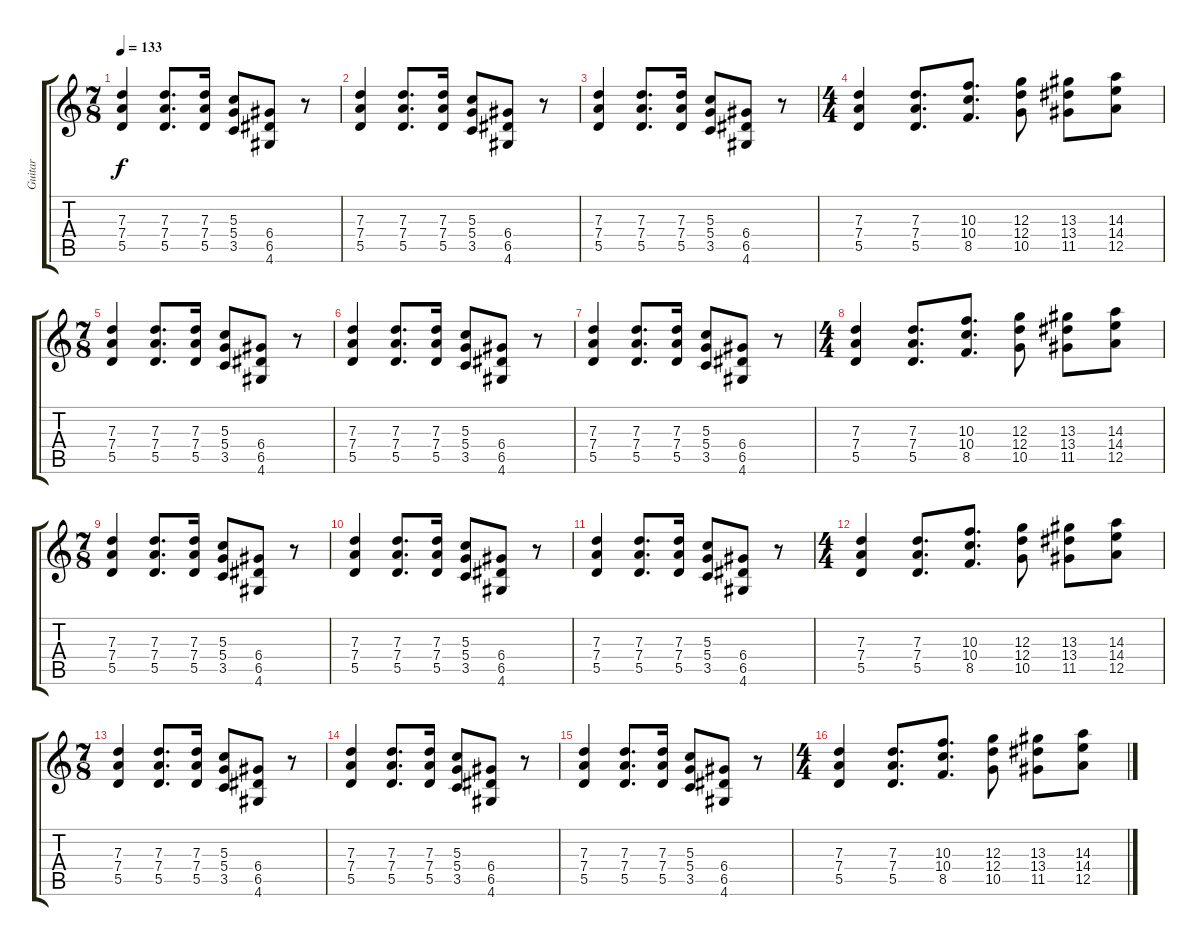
\track ("Guitar" "Guitar") {instrument distortionguitar}
\staff {score tabs}
\tuning (E4 B3 G3 D3 A2 E2) {hide}
\ts (7 8)
\tempo 133
\clef g2
\ks c
(7.3 7.4 5.5).4{dy f} (7.3 7.4 5.5).8{d} (7.3 7.4 5.5).16 (5.3 5.4 3.5).8 (6.4 6.5 4.6).8 r.8 |
(7.3 7.4 5.5).4 (7.3 7.4 5.5).8{d} (7.3 7.4 5.5).16 (5.3 5.4 3.5).8 (6.4 6.5 4.6).8 r.8 |
(7.3 7.4 5.5).4 (7.3 7.4 5.5).8{d} (7.3 7.4 5.5).16 (5.3 5.4 3.5).8 (6.4 6.5 4.6).8 r.8 |
\ts (4 4)
(7.3 7.4 5.5).4 (7.3 7.4 5.5).8{d} (10.3 10.4 8.5).8{d} (12.3 12.4 10.5).8 (13.3 13.4 11.5).8 (14.3 14.4 12.5).8 |
\ts (7 8)
(7.3 7.4 5.5).4 (7.3 7.4 5.5).8{d} (7.3 7.4 5.5).16 (5.3 5.4 3.5).8 (6.4 6.5 4.6).8 r.8 |
(7.3 7.4 5.5).4 (7.3 7.4 5.5).8{d} (7.3 7.4 5.5).16 (5.3 5.4 3.5).8 (6.4 6.5 4.6).8 r.8 |
(7.3 7.4 5.5).4 (7.3 7.4 5.5).8{d} (7.3 7.4 5.5).16 (5.3 5.4 3.5).8 (6.4 6.5 4.6).8 r.8 |
\ts (4 4)
(7.3 7.4 5.5).4 (7.3 7.4 5.5).8{d} (10.3 10.4 8.5).8{d} (12.3 12.4 10.5).8 (13.3 13.4 11.5).8 (14.3 14.4 12.5).8 |
\ts (7 8)
(7.3 7.4 5.5).4 (7.3 7.4 5.5).8{d} (7.3 7.4 5.5).16 (5.3 5.4 3.5).8 (6.4 6.5 4.6).8 r.8 |
(7.3 7.4 5.5).4 (7.3 7.4 5.5).8{d} (7.3 7.4 5.5).16 (5.3 5.4 3.5).8 (6.4 6.5 4.6).8 r.8 |
(7.3 7.4 5.5).4 (7.3 7.4 5.5).8{d} (7.3 7.4 5.5).16 (5.3 5.4 3.5).8 (6.4 6.5 4.6).8 r.8 |
\ts (4 4)
(7.3 7.4 5.5).4 (7.3 7.4 5.5).8{d} (10.3 10.4 8.5).8{d} (12.3 12.4 10.5).8 (13.3 13.4 11.5).8 (14.3 14.4 12.5).8 |
\ts (7 8)
(7.3 7.4 5.5).4 (7.3 7.4 5.5).8{d} (7.3 7.4 5.5).16 (5.3 5.4 3.5).8 (6.4 6.5 4.6).8 r.8 |
(7.3 7.4 5.5).4 (7.3 7.4 5.5).8{d} (7.3 7.4 5.5).16 (5.3 5.4 3.5).8 (6.4 6.5 4.6).8 r.8 |
(7.3 7.4 5.5).4 (7.3 7.4 5.5).8{d} (7.3 7.4 5.5).16 (5.3 5.4 3.5).8 (6.4 6.5 4.6).8 r.8 |
\ts (4 4)
(7.3 7.4 5.5).4 (7.3 7.4 5.5).8{d} (10.3 10.4 8.5).8{d} (12.3 12.4 10.5).8 (13.3 13.4 11.5).8 (14.3 14.4 12.5).8
